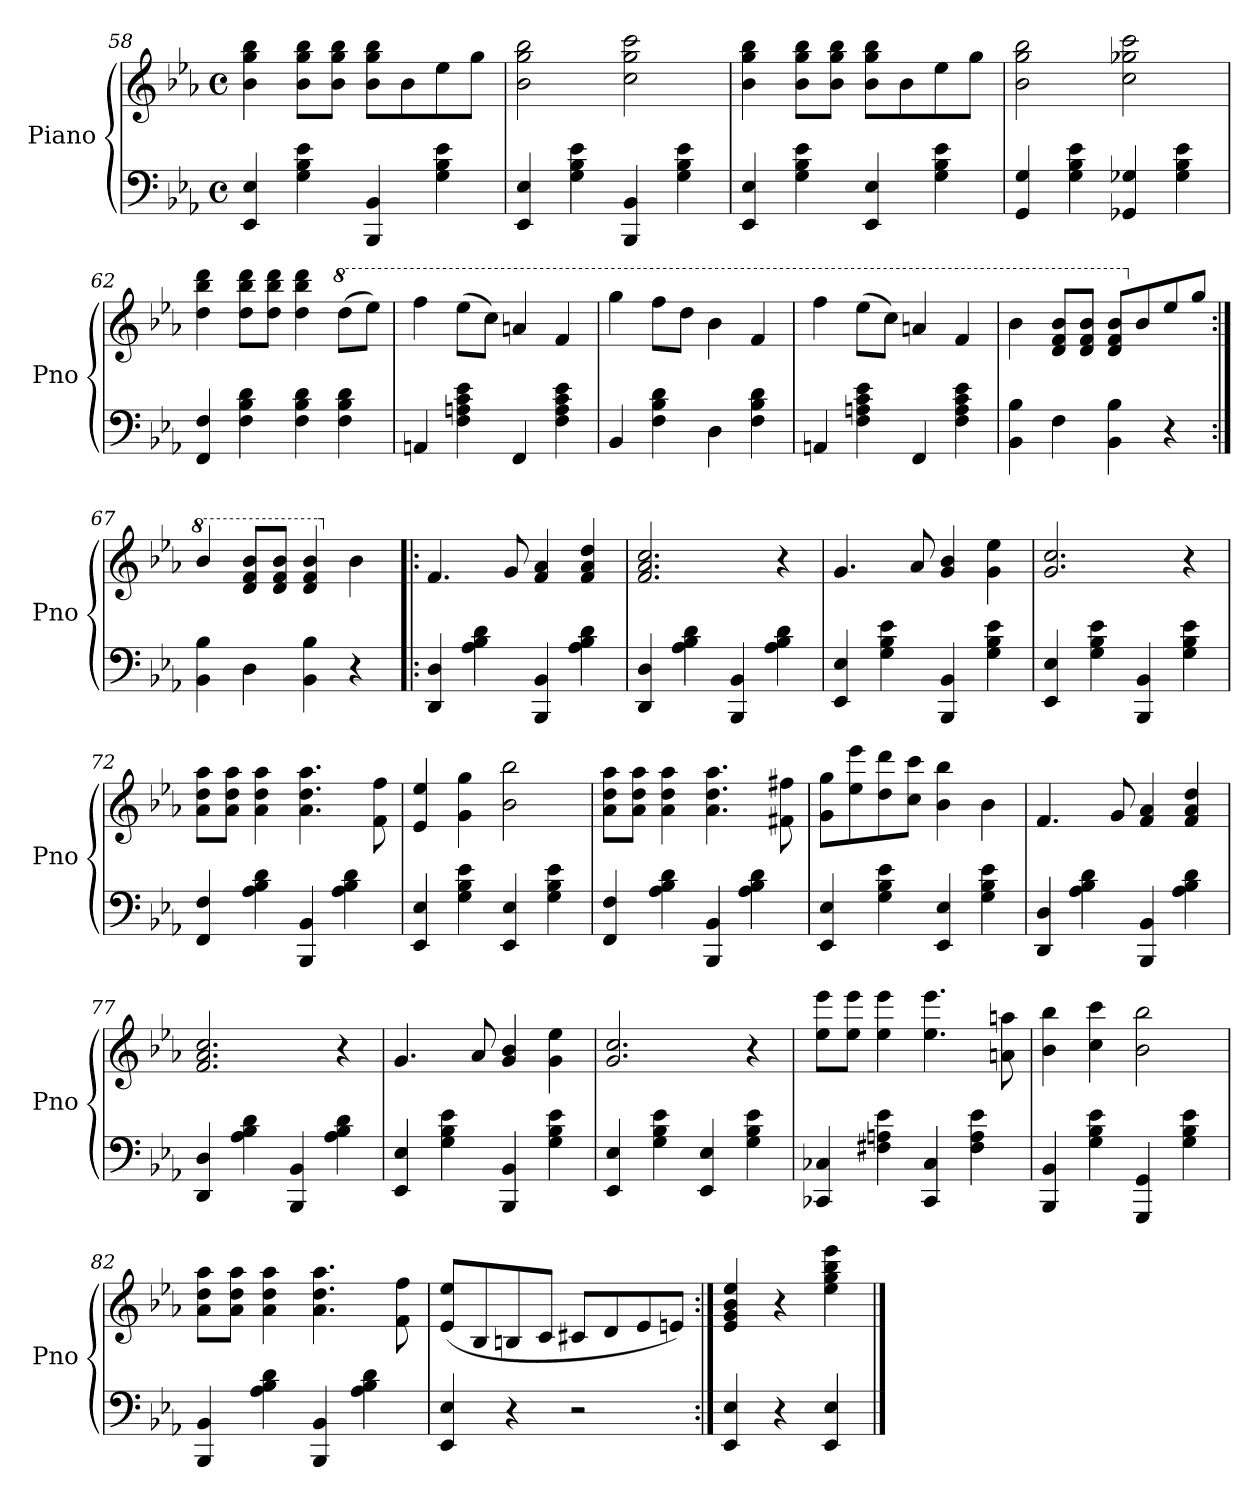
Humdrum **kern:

**kern	**kern
*part1	*part1
*staff2	*staff1
*I"Piano	*
*I'Pno	*
!!LO:LB:g=z
*clefF4	*clefG2
*k[b-e-a-]	*k[b-e-a-]
*M4/4	*M4/4
*met(c)	*met(c)
=58	=58
4EE- 4E-	4b- 4gg 4bb-
4G 4B- 4e-	8b- 8gg 8bb-L
.	8b- 8gg 8bb-J
4BBB- 4BB-	8b- 8gg 8bb-L
.	8b-
4G 4B- 4e-	8ee-
.	8ggJ
=59	=59
4EE- 4E-	2b- 2gg 2bb-
4G 4B- 4e-	.
4BBB- 4BB-	2cc 2gg 2ccc
4G 4B- 4e-	.
=60	=60
4EE- 4E-	4b- 4gg 4bb-
4G 4B- 4e-	8b- 8gg 8bb-L
.	8b- 8gg 8bb-J
4EE- 4E-	8b- 8gg 8bb-L
.	8b-
4G 4B- 4e-	8ee-
.	8ggJ
=61	=61
4GG 4G	2b- 2gg 2bb-
4G 4B- 4e-	.
4GG-X 4G-X	2cc 2gg-X 2ccc
4G- 4B- 4e-	.
=62	=62
4FF 4F	4dd 4bb- 4ddd
4F 4B- 4d	8dd 8bb- 8dddL
.	8dd 8bb- 8dddJ
4F 4B- 4d	4dd 4bb- 4ddd
*	*8va
4F 4B- 4d	(8dddL
.	8eee-J)
!!LO:LB:g=z
=63	=63
4AAn	4fff
4F 4An 4c 4e-	(8eee-L
.	8cccJ)
4FF	4aan
4F 4A 4c 4e-	4ff
=64	=64
4BB-	4ggg
4F 4B- 4d	8fffL
.	8dddJ
4D	4bb-
4F 4B- 4d	4ff
=65	=65
4AAn	4fff
4F 4An 4c 4e-	(8eee-L
.	8cccJ)
4FF	4aan
4F 4A 4c 4e-	4ff
=66	=66
4BB- 4B-	4bb-
4F	8dd 8ff 8bb-L
.	8dd 8ff 8bb-J
4BB- 4B-	8dd/ 8ff/ 8bb-/L
*	*X8va
.	8b-/
4r	8ee-/
.	8gg/J
=67:|!	=67:|!
*	*8va
4BB- 4B-	4bb-/
4D	8dd 8ff 8bb-L
.	8dd 8ff 8bb-J
4BB- 4B-	4dd 4ff 4bb-
*	*X8va
4r	4b-
!!LO:LB:g=z
=68!|:	=68!|:
4DD 4D	4.f
4A- 4B- 4d	.
.	8g
4BBB- 4BB-	4f 4a-
4A- 4B- 4d	4f 4a- 4dd
=69	=69
4DD 4D	2.f 2.a- 2.cc
4A- 4B- 4d	.
4BBB- 4BB-	.
4A- 4B- 4d	4r
=70	=70
4EE- 4E-	4.g
4G 4B- 4e-	.
.	8a-
4BBB- 4BB-	4g 4b-
4G 4B- 4e-	4g 4ee-
=71	=71
4EE- 4E-	2.g 2.cc
4G 4B- 4e-	.
4BBB- 4BB-	.
4G 4B- 4e-	4r
=72	=72
4FF 4F	8a- 8dd 8aa-L
.	8a- 8dd 8aa-J
4A- 4B- 4d	4a- 4dd 4aa-
4BBB- 4BB-	4.a- 4.dd 4.aa-
4A- 4B- 4d	.
.	8f 8ff
=73	=73
4EE- 4E-	4e- 4ee-
4G 4B- 4e-	4g 4gg
4EE- 4E-	2b- 2bb-
4G 4B- 4e-	.
!!LO:LB:g=z
=74	=74
4FF 4F	8a- 8dd 8aa-L
.	8a- 8dd 8aa-J
4A- 4B- 4d	4a- 4dd 4aa-
4BBB- 4BB-	4.a- 4.dd 4.aa-
4A- 4B- 4d	.
.	8f#X 8ff#X
=75	=75
4EE- 4E-	8g 8ggL
.	8ee- 8eee-
4G 4B- 4e-	8dd 8ddd
.	8cc 8cccJ
4EE- 4E-	4b- 4bb-
4G 4B- 4e-	4b-
=76	=76
4DD 4D	4.f
4A- 4B- 4d	.
.	8g
4BBB- 4BB-	4f 4a-
4A- 4B- 4d	4f 4a- 4dd
=77	=77
4DD 4D	2.f 2.a- 2.cc
4A- 4B- 4d	.
4BBB- 4BB-	.
4A- 4B- 4d	4r
=78	=78
4EE- 4E-	4.g
4G 4B- 4e-	.
.	8a-
4BBB- 4BB-	4g 4b-
4G 4B- 4e-	4g 4ee-
=79	=79
4EE- 4E-	2.g 2.cc
4G 4B- 4e-	.
4EE- 4E-	.
4G 4B- 4e-	4r
!!LO:LB:g=z
=80	=80
4CC-X 4C-X	8ee- 8eee-L
.	8ee- 8eee-J
4F#X 4An 4e-	4ee- 4eee-
4CC- 4C-	4.ee- 4.eee-
4F# 4A 4e-	.
.	8an 8aan
=81	=81
4BBB- 4BB-	4b- 4bb-
4G 4B- 4e-	4cc 4ccc
4GGG 4GG	2b- 2bb-
4G 4B- 4e-	.
=82	=82
4BBB- 4BB-	8a- 8dd 8aa-L
.	8a- 8dd 8aa-J
4A- 4B- 4d	4a- 4dd 4aa-
4BBB- 4BB-	4.a- 4.dd 4.aa-
4A- 4B- 4d	.
.	8f 8ff
=83	=83
4EE- 4E-	(8e- 8ee-L
.	8B-
4r	8Bn
.	8cJ
2r	8c#XL
.	8d
.	8e-
.	8enJ)
=84:|!	=84:|!
4EE- 4E-	4e- 4g 4b- 4ee-
4r	4r
4EE- 4E-	4ee- 4gg 4bb- 4eee-
==	==
*-	*-
